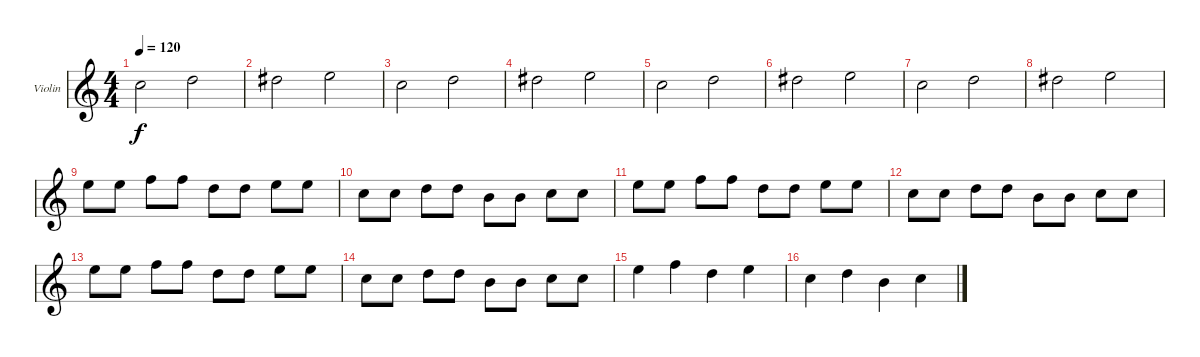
\defaultSystemsLayout 4
\bracketExtendMode groupsimilarinstruments
\firstSystemTrackNameOrientation horizontal
\otherSystemsTrackNameOrientation horizontal
\track ("Violin 1" "Violin") {instrument violin}
\staff {score}
\tuning (E5 A4 D4 G3)
\ts (4 4)
\tempo 120
\clef g2
\ks c
3.2.2{dy f} 5.2.2 |
6.2.2 7.2.2 |
3.2.2 5.2.2 |
6.2.2 7.2.2 |
3.2.2 5.2.2 |
6.2.2 7.2.2 |
3.2.2 5.2.2 |
6.2.2 7.2.2 |
7.2.8 7.2.8 8.2.8 8.2.8 5.2.8 5.2.8 7.2.8 7.2.8 |
3.2.8 3.2.8 5.2.8 5.2.8 2.2.8 2.2.8 3.2.8 3.2.8 |
7.2.8 7.2.8 8.2.8 8.2.8 5.2.8 5.2.8 7.2.8 7.2.8 |
3.2.8 3.2.8 5.2.8 5.2.8 2.2.8 2.2.8 3.2.8 3.2.8 |
7.2.8 7.2.8 8.2.8 8.2.8 5.2.8 5.2.8 7.2.8 7.2.8 |
3.2.8 3.2.8 5.2.8 5.2.8 2.2.8 2.2.8 3.2.8 3.2.8 |
7.2.4 8.2.4 5.2.4 7.2.4 |
3.2.4 5.2.4 2.2.4 3.2.4
